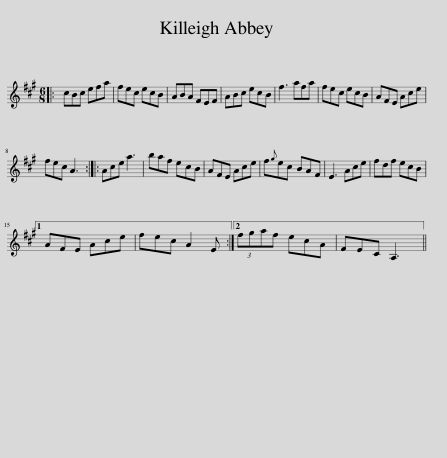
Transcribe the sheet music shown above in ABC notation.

X:1
L:1/8
M:6/8
I:linebreak $
K:A
V:1 treble
V:1
|: cBc efa | fec ecB | ABA FEF | ABc ecB | f3 afa | %5
 fec ecB | AFE Ace |$ fec A3 :: Ace a3 | baf ecB | %10
 AFE Ace | f{g}ec BAF | E3 Ace | fdf ecB |1$ AFE Ace | %15
 fec A2 E :|2 (3fgaf ecA | FEC A,3 || %18
